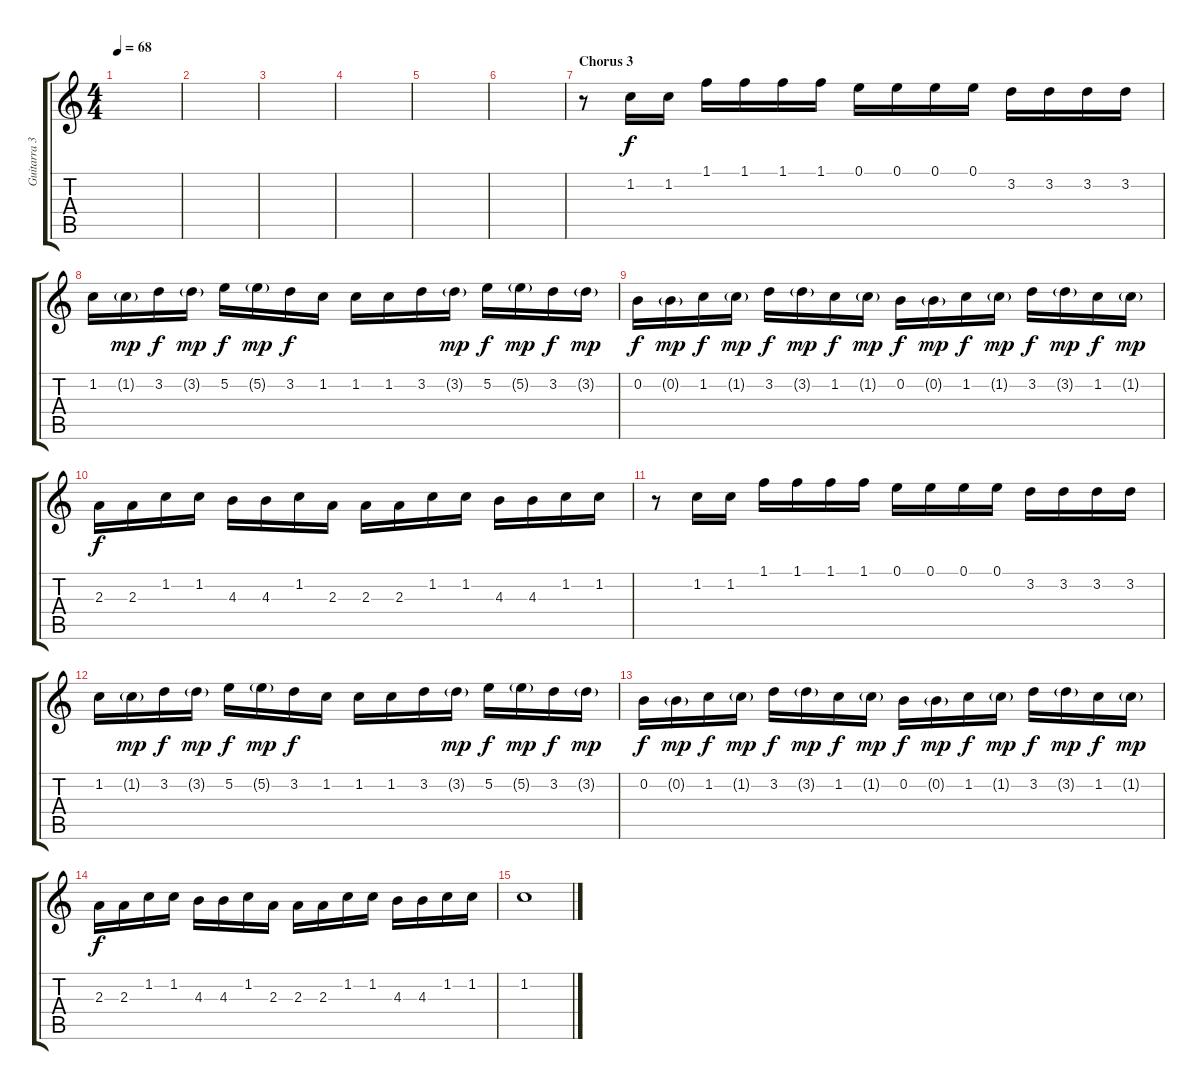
\track ("Guitarra 3" "Guitarra 3") {instrument distortionguitar}
\staff {score tabs}
\tuning (E4 B3 G3 D3 A2 E2) {hide}
\ts (4 4)
\tempo 68
\clef g2
\ks c
|
|
|
|
|
|
\section ("" "Chorus 3")
r.8 1.2.16 1.2.16 1.1.16 1.1.16 1.1.16 1.1.16 0.1.16 0.1.16 0.1.16 0.1.16 3.2.16 3.2.16 3.2.16 3.2.16 |
1.2.16 1.2{g}.16{dy mp} 3.2.16{dy f} 3.2{g}.16{dy mp} 5.2.16{dy f} 5.2{g}.16{dy mp} 3.2.16{dy f} 1.2.16 1.2.16 1.2.16 3.2.16 3.2{g}.16{dy mp} 5.2.16{dy f} 5.2{g}.16{dy mp} 3.2.16{dy f} 3.2{g}.16{dy mp} |
0.2.16{dy f} 0.2{g}.16{dy mp} 1.2.16{dy f} 1.2{g}.16{dy mp} 3.2.16{dy f} 3.2{g}.16{dy mp} 1.2.16{dy f} 1.2{g}.16{dy mp} 0.2.16{dy f} 0.2{g}.16{dy mp} 1.2.16{dy f} 1.2{g}.16{dy mp} 3.2.16{dy f} 3.2{g}.16{dy mp} 1.2.16{dy f} 1.2{g}.16{dy mp} |
2.3.16{dy f} 2.3.16 1.2.16 1.2.16 4.3.16 4.3.16 1.2.16 2.3.16 2.3.16 2.3.16 1.2.16 1.2.16 4.3.16 4.3.16 1.2.16 1.2.16 |
r.8 1.2.16 1.2.16 1.1.16 1.1.16 1.1.16 1.1.16 0.1.16 0.1.16 0.1.16 0.1.16 3.2.16 3.2.16 3.2.16 3.2.16 |
1.2.16 1.2{g}.16{dy mp} 3.2.16{dy f} 3.2{g}.16{dy mp} 5.2.16{dy f} 5.2{g}.16{dy mp} 3.2.16{dy f} 1.2.16 1.2.16 1.2.16 3.2.16 3.2{g}.16{dy mp} 5.2.16{dy f} 5.2{g}.16{dy mp} 3.2.16{dy f} 3.2{g}.16{dy mp} |
0.2.16{dy f} 0.2{g}.16{dy mp} 1.2.16{dy f} 1.2{g}.16{dy mp} 3.2.16{dy f} 3.2{g}.16{dy mp} 1.2.16{dy f} 1.2{g}.16{dy mp} 0.2.16{dy f} 0.2{g}.16{dy mp} 1.2.16{dy f} 1.2{g}.16{dy mp} 3.2.16{dy f} 3.2{g}.16{dy mp} 1.2.16{dy f} 1.2{g}.16{dy mp} |
2.3.16{dy f} 2.3.16 1.2.16 1.2.16 4.3.16 4.3.16 1.2.16 2.3.16 2.3.16 2.3.16 1.2.16 1.2.16 4.3.16 4.3.16 1.2.16 1.2.16 |
1.2.1{volume 0}
